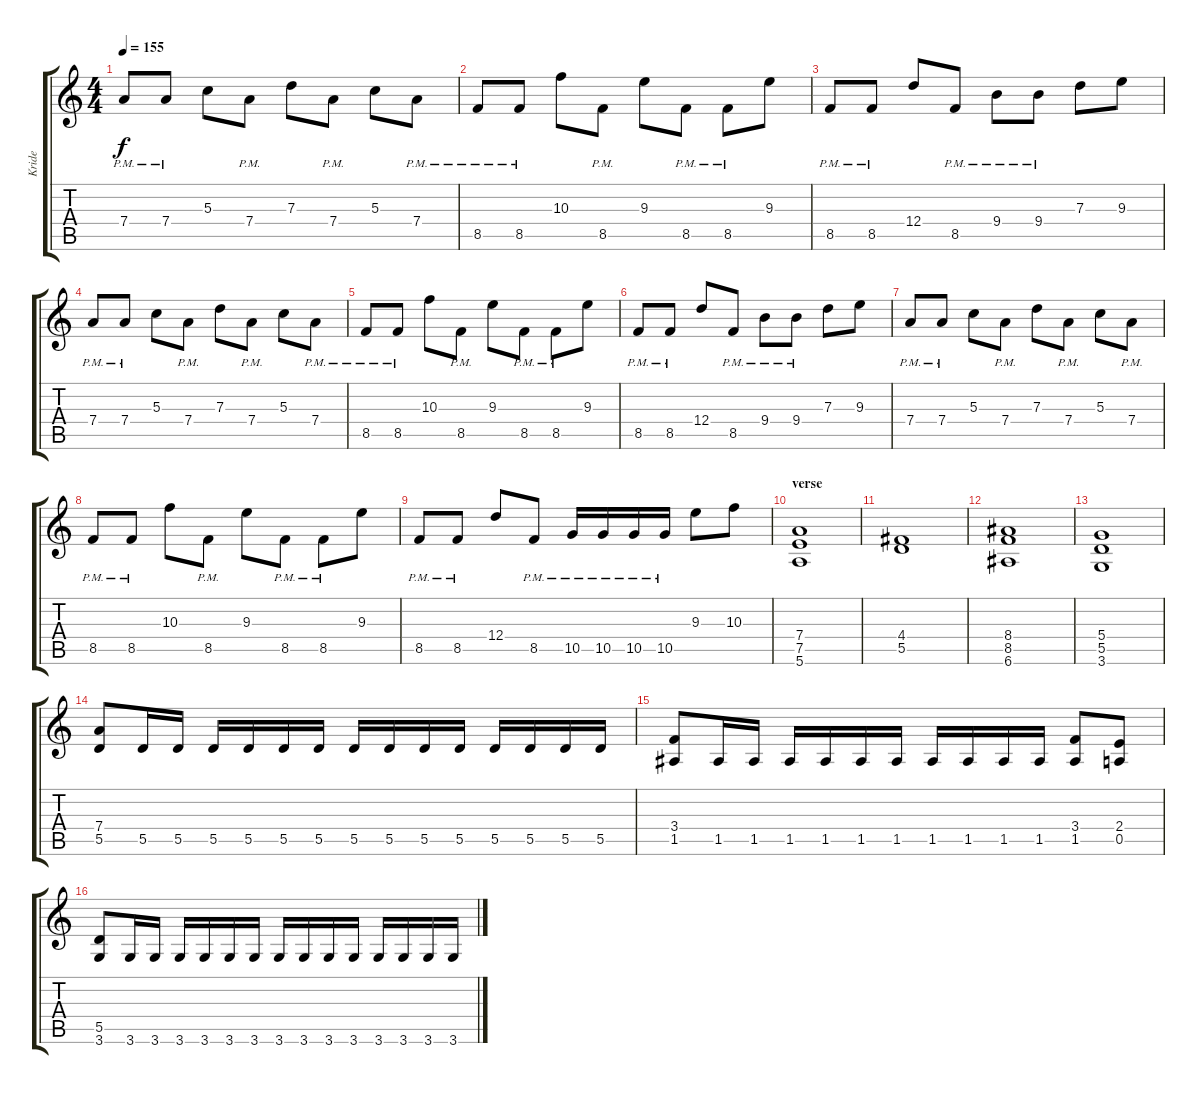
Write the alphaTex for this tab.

\track ("Kride" "Kride") {instrument distortionguitar}
\staff {score tabs}
\tuning (E4 B3 G3 D3 A2 E2) {hide}
\ts (4 4)
\tempo 155
\clef g2
\ks c
7.4{pm}.8{dy f} 7.4{pm}.8 5.3.8 7.4{pm}.8 7.3.8 7.4{pm}.8 5.3.8 7.4{pm}.8 |
8.5{pm}.8 8.5{pm}.8 10.3.8 8.5{pm}.8 9.3.8 8.5{pm}.8 8.5{pm}.8 9.3.8 |
8.5{pm}.8 8.5{pm}.8 12.4.8 8.5{pm}.8 9.4{pm}.8 9.4{pm}.8 7.3.8 9.3.8 |
7.4{pm}.8 7.4{pm}.8 5.3.8 7.4{pm}.8 7.3.8 7.4{pm}.8 5.3.8 7.4{pm}.8 |
8.5{pm}.8 8.5{pm}.8 10.3.8 8.5{pm}.8 9.3.8 8.5{pm}.8 8.5{pm}.8 9.3.8 |
8.5{pm}.8 8.5{pm}.8 12.4.8 8.5{pm}.8 9.4{pm}.8 9.4{pm}.8 7.3.8 9.3.8 |
7.4{pm}.8 7.4{pm}.8 5.3.8 7.4{pm}.8 7.3.8 7.4{pm}.8 5.3.8 7.4{pm}.8 |
8.5{pm}.8 8.5{pm}.8 10.3.8 8.5{pm}.8 9.3.8 8.5{pm}.8 8.5{pm}.8 9.3.8 |
8.5{pm}.8 8.5{pm}.8 12.4.8 8.5{pm}.8 10.5{pm}.16 10.5{pm}.16 10.5{pm}.16 10.5{pm}.16 9.3.8 10.3.8 |
\section ("" "verse")
(7.4 7.5 5.6).1 |
(4.4 5.5).1 |
(8.4 8.5 6.6).1 |
(5.4 5.5 3.6).1 |
(7.4 5.5).8 5.5.16 5.5.16 5.5.16 5.5.16 5.5.16 5.5.16 5.5.16 5.5.16 5.5.16 5.5.16 5.5.16 5.5.16 5.5.16 5.5.16 |
(3.4 1.5).8 1.5.16 1.5.16 1.5.16 1.5.16 1.5.16 1.5.16 1.5.16 1.5.16 1.5.16 1.5.16 (3.4 1.5).8 (2.4 0.5).8 |
(5.5 3.6).8 3.6.16 3.6.16 3.6.16 3.6.16 3.6.16 3.6.16 3.6.16 3.6.16 3.6.16 3.6.16 3.6.16 3.6.16 3.6.16 3.6.16
